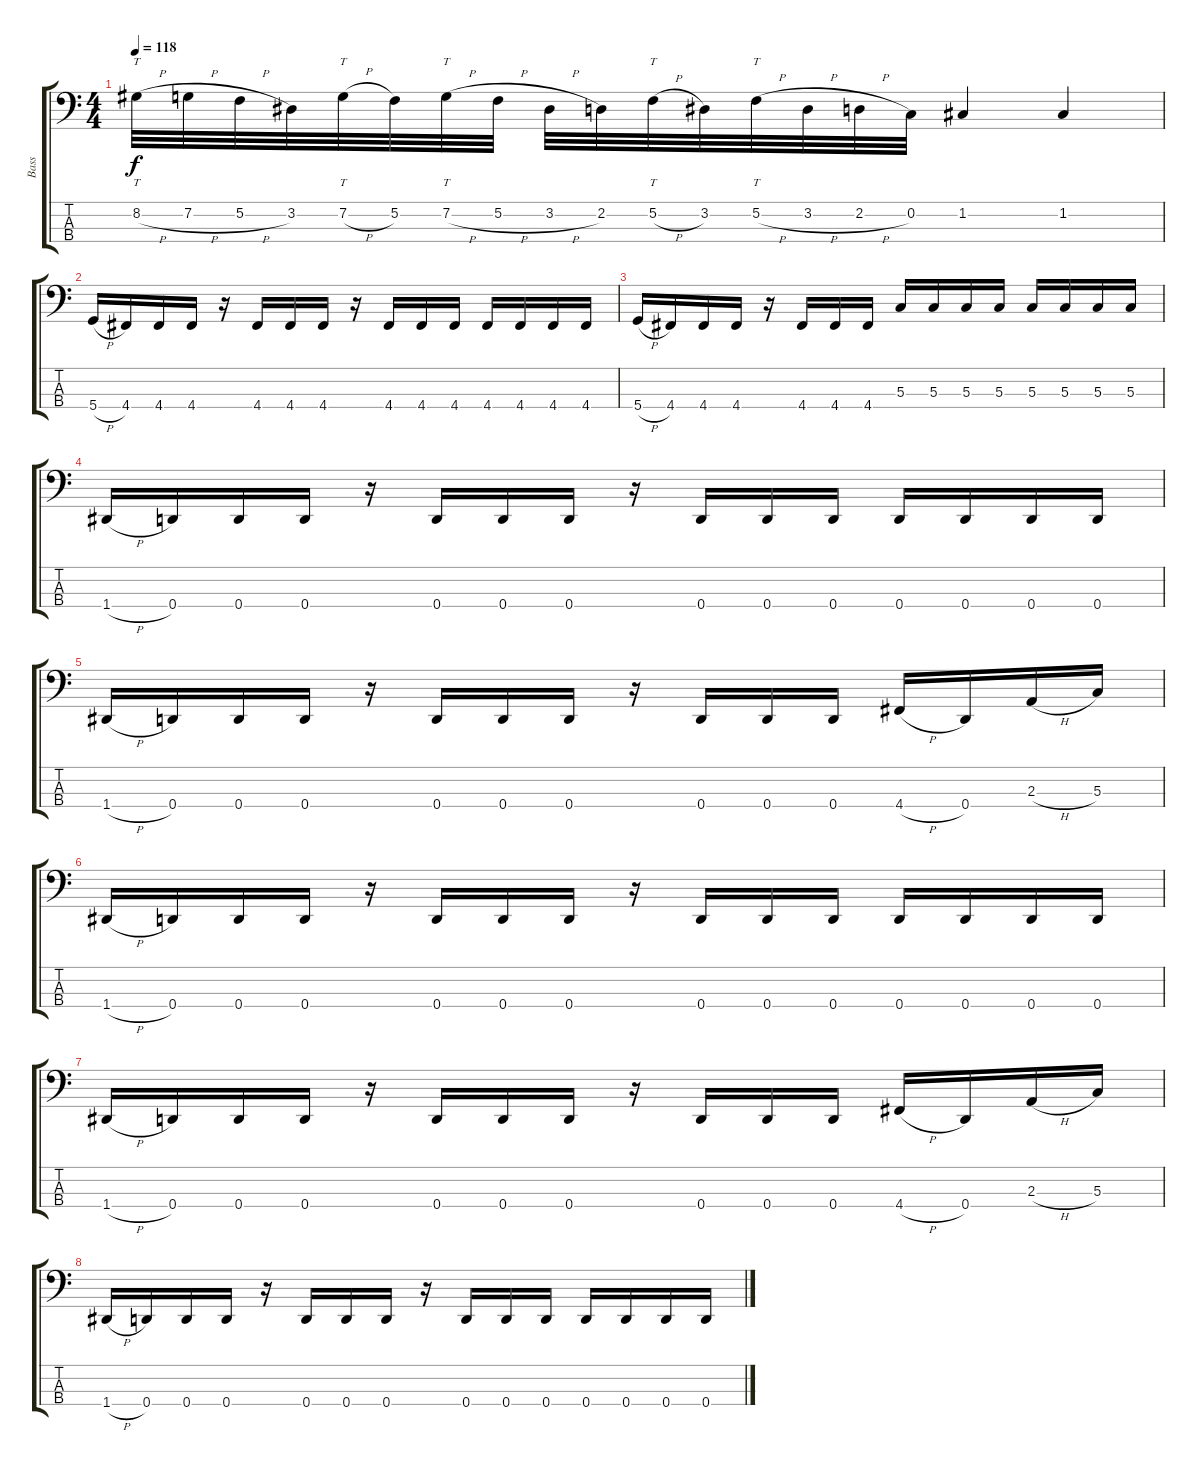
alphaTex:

\track ("Bass" "Bass") {instrument electricbassfinger}
\staff {score tabs}
\tuning (F2 C2 G1 D1) {hide}
\ts (4 4)
\tempo 118
\clef f4
\ks c
8.2{h}.32{tt dy f} 7.2{h}.32 5.2{h}.32 3.2.32 7.2{h}.32{tt} 5.2.32 7.2{h}.32{tt} 5.2{h}.32 3.2{h}.32 2.2.32 5.2{h}.32{tt} 3.2.32 5.2{h}.32{tt} 3.2{h}.32 2.2{h}.32 0.2.32 1.2.4 1.2.4 |
5.4{h}.16 4.4.16 4.4.16 4.4.16 r.16 4.4.16 4.4.16 4.4.16 r.16 4.4.16 4.4.16 4.4.16 4.4.16 4.4.16 4.4.16 4.4.16 |
5.4{h}.16 4.4.16 4.4.16 4.4.16 r.16 4.4.16 4.4.16 4.4.16 5.3.16 5.3.16 5.3.16 5.3.16 5.3.16 5.3.16 5.3.16 5.3.16 |
1.4{h}.16 0.4.16 0.4.16 0.4.16 r.16 0.4.16 0.4.16 0.4.16 r.16 0.4.16 0.4.16 0.4.16 0.4.16 0.4.16 0.4.16 0.4.16 |
1.4{h}.16 0.4.16 0.4.16 0.4.16 r.16 0.4.16 0.4.16 0.4.16 r.16 0.4.16 0.4.16 0.4.16 4.4{h}.16 0.4.16 2.3{h}.16 5.3.16 |
1.4{h}.16 0.4.16 0.4.16 0.4.16 r.16 0.4.16 0.4.16 0.4.16 r.16 0.4.16 0.4.16 0.4.16 0.4.16 0.4.16 0.4.16 0.4.16 |
1.4{h}.16 0.4.16 0.4.16 0.4.16 r.16 0.4.16 0.4.16 0.4.16 r.16 0.4.16 0.4.16 0.4.16 4.4{h}.16 0.4.16 2.3{h}.16 5.3.16 |
1.4{h}.16 0.4.16 0.4.16 0.4.16 r.16 0.4.16 0.4.16 0.4.16 r.16 0.4.16 0.4.16 0.4.16 0.4.16 0.4.16 0.4.16 0.4.16
